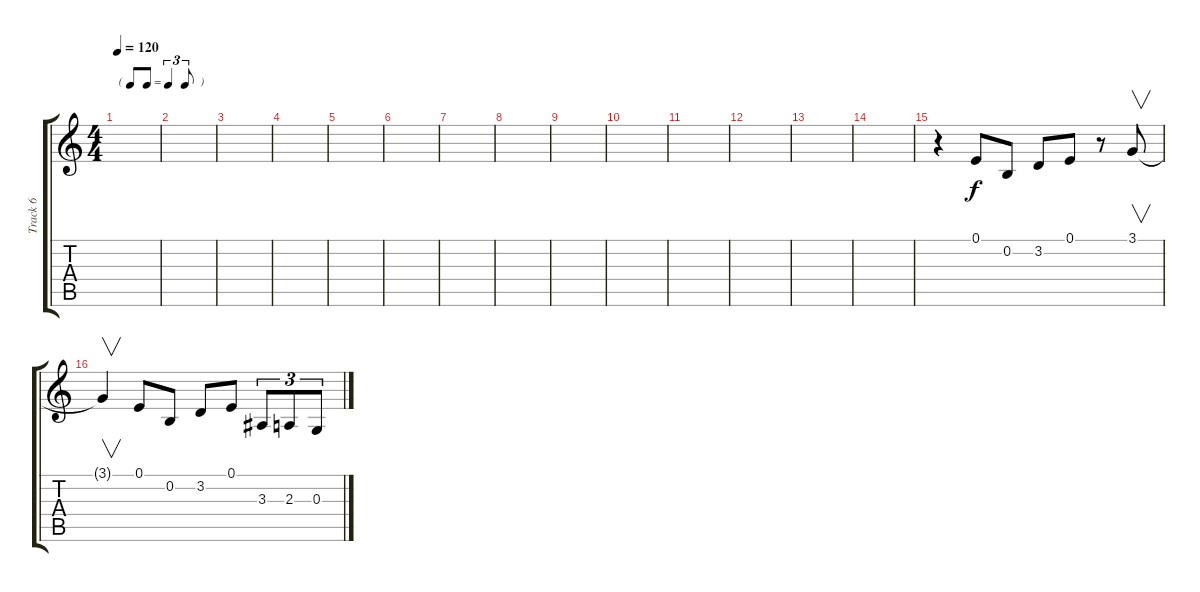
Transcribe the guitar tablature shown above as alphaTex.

\track ("Track 6" "Track 6") {instrument tenorsax}
\staff {score tabs}
\tuning (E4 B3 G3 D3 A2 E2) {hide}
\ts (4 4)
\tf triplet8th
\tempo 120
\clef g2
\ks c
|
|
|
|
|
|
|
|
|
|
|
|
|
|
r.4 0.1.8 0.2.8 3.2.8 0.1.8 r.8 3.1.8{v} |
3.1{t}.4{v} 0.1.8 0.2.8 3.2.8 0.1.8 3.3.8{tu (3 2)} 2.3.8{tu (3 2)} 0.3.8{tu (3 2)}
